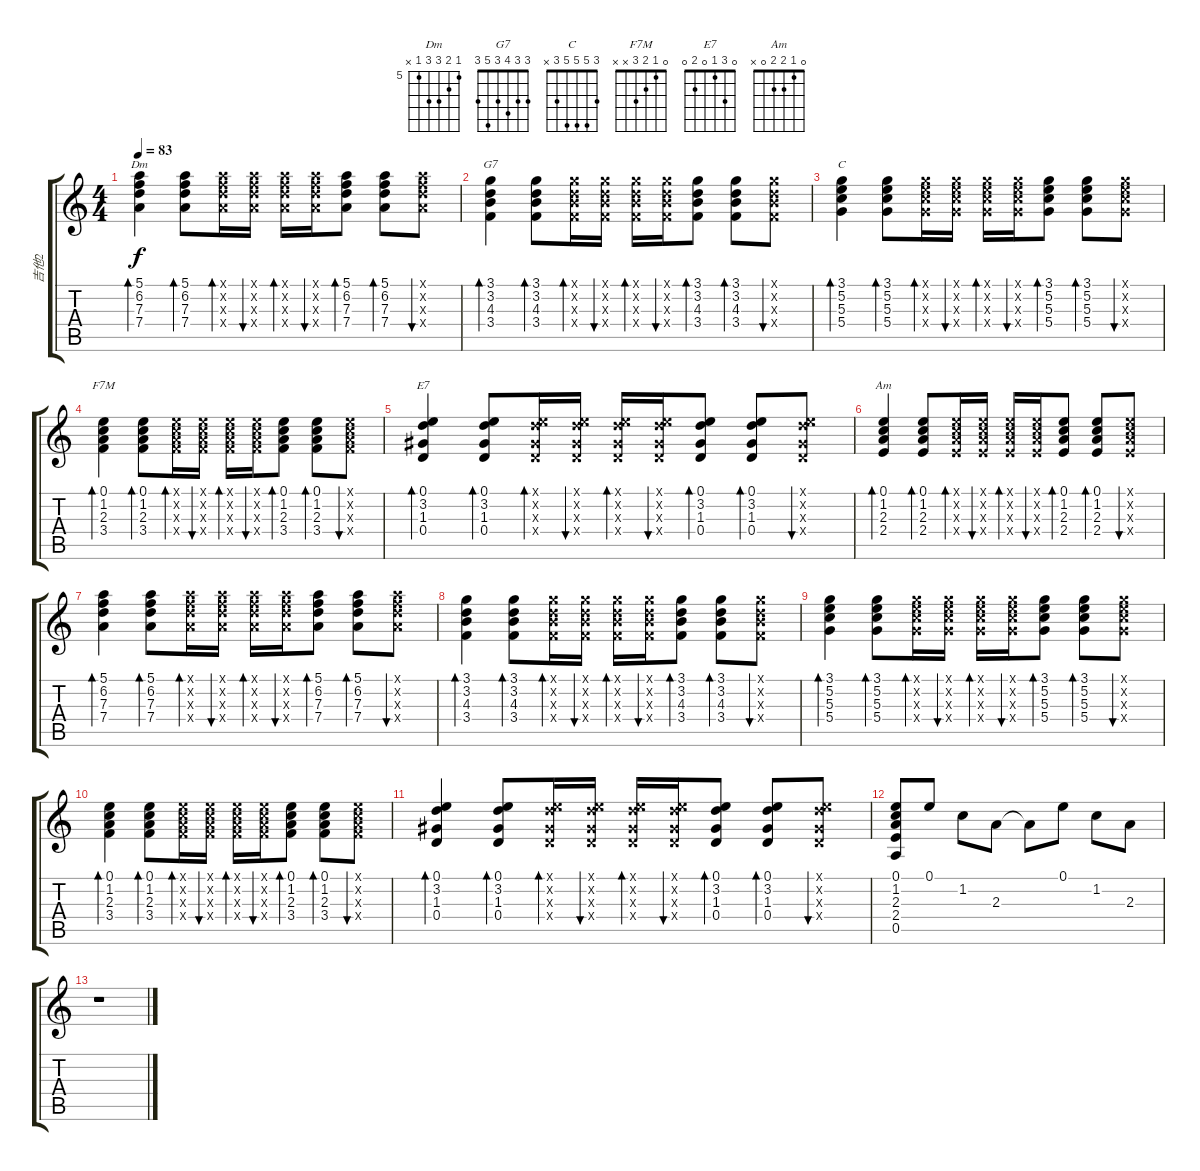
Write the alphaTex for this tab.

\track ("吉他2" "吉他2") {instrument electricguitarclean}
\staff {score tabs}
\tuning (E4 B3 G3 D3 A2 E2) {hide}
\chord ("Dm" 5 6 7 7 5 x) {firstfret 5}
\chord ("G7" 3 3 4 3 5 3)
\chord ("C" 3 5 5 5 3 x)
\chord ("F7M" 0 1 2 3 x x)
\chord ("E7" 0 3 1 0 2 0)
\chord ("Am" 0 1 2 2 0 x)
\ts (4 4)
\tempo 83
\clef g2
\ks c
(5.1 6.2 7.3 7.4).4{bd 60 ch "Dm" dy f} (5.1 6.2 7.3 7.4).8{bd 60} (5.1{x} 6.2{x} 7.3{x} 7.4{x}).16{bd 60} (5.1{x} 6.2{x} 7.3{x} 7.4{x}).16{bu 60} (5.1{x} 6.2{x} 7.3{x} 7.4{x}).16{bd 60} (5.1{x} 6.2{x} 7.3{x} 7.4{x}).16{bu 60} (5.1 6.2 7.3 7.4).8{bd 60} (5.1 6.2 7.3 7.4).8{bd 60} (5.1{x} 6.2{x} 7.3{x} 7.4{x}).8{bu 60} |
(3.1 3.2 4.3 3.4).4{bd 60 ch "G7"} (3.1 3.2 4.3 3.4).8{bd 60} (3.1{x} 3.2{x} 4.3{x} 3.4{x}).16{bd 60} (3.1{x} 3.2{x} 4.3{x} 3.4{x}).16{bu 60} (3.1{x} 3.2{x} 4.3{x} 3.4{x}).16{bd 60} (3.1{x} 3.2{x} 4.3{x} 3.4{x}).16{bu 60} (3.1 3.2 4.3 3.4).8{bd 60} (3.1 3.2 4.3 3.4).8{bd 60} (3.1{x} 3.2{x} 4.3{x} 3.4{x}).8{bu 60} |
(3.1 5.2 5.3 5.4).4{bd 60 ch "C"} (3.1 5.2 5.3 5.4).8{bd 60} (3.1{x} 5.2{x} 5.3{x} 5.4{x}).16{bd 60} (3.1{x} 5.2{x} 5.3{x} 5.4{x}).16{bu 60} (3.1{x} 5.2{x} 5.3{x} 5.4{x}).16{bd 60} (3.1{x} 5.2{x} 5.3{x} 5.4{x}).16{bu 60} (3.1 5.2 5.3 5.4).8{bd 60} (3.1 5.2 5.3 5.4).8{bd 60} (3.1{x} 5.2{x} 5.3{x} 5.4{x}).8{bu 60} |
(0.1 1.2 2.3 3.4).4{bd 60 ch "F7M"} (0.1 1.2 2.3 3.4).8{bd 60} (0.1{x} 1.2{x} 2.3{x} 3.4{x}).16{bd 60} (0.1{x} 1.2{x} 2.3{x} 3.4{x}).16{bu 60} (0.1{x} 1.2{x} 2.3{x} 3.4{x}).16{bd 60} (0.1{x} 1.2{x} 2.3{x} 3.4{x}).16{bu 60} (0.1 1.2 2.3 3.4).8{bd 60} (0.1 1.2 2.3 3.4).8{bd 60} (0.1{x} 1.2{x} 2.3{x} 3.4{x}).8{bu 60} |
(0.1 3.2 1.3 0.4).4{bd 60 ch "E7"} (0.1 3.2 1.3 0.4).8{bd 60} (0.1{x} 3.2{x} 1.3{x} 0.4{x}).16{bd 60} (0.1{x} 3.2{x} 1.3{x} 0.4{x}).16{bu 60} (0.1{x} 3.2{x} 1.3{x} 0.4{x}).16{bd 60} (0.1{x} 3.2{x} 1.3{x} 0.4{x}).16{bu 60} (0.1 3.2 1.3 0.4).8{bd 60} (0.1 3.2 1.3 0.4).8{bd 60} (0.1{x} 3.2{x} 1.3{x} 0.4{x}).8{bu 60} |
(0.1 1.2 2.3 2.4).4{bd 60 ch "Am"} (0.1 1.2 2.3 2.4).8{bd 60} (0.1{x} 1.2{x} 2.3{x} 2.4{x}).16{bd 60} (0.1{x} 1.2{x} 2.3{x} 2.4{x}).16{bu 60} (0.1{x} 1.2{x} 2.3{x} 2.4{x}).16{bd 60} (0.1{x} 1.2{x} 2.3{x} 2.4{x}).16{bu 60} (0.1 1.2 2.3 2.4).8{bd 60} (0.1 1.2 2.3 2.4).8{bd 60} (0.1{x} 1.2{x} 2.3{x} 2.4{x}).8{bu 60} |
(5.1 6.2 7.3 7.4).4{bd 60} (5.1 6.2 7.3 7.4).8{bd 60} (5.1{x} 6.2{x} 7.3{x} 7.4{x}).16{bd 60} (5.1{x} 6.2{x} 7.3{x} 7.4{x}).16{bu 60} (5.1{x} 6.2{x} 7.3{x} 7.4{x}).16{bd 60} (5.1{x} 6.2{x} 7.3{x} 7.4{x}).16{bu 60} (5.1 6.2 7.3 7.4).8{bd 60} (5.1 6.2 7.3 7.4).8{bd 60} (5.1{x} 6.2{x} 7.3{x} 7.4{x}).8{bu 60} |
(3.1 3.2 4.3 3.4).4{bd 60} (3.1 3.2 4.3 3.4).8{bd 60} (3.1{x} 3.2{x} 4.3{x} 3.4{x}).16{bd 60} (3.1{x} 3.2{x} 4.3{x} 3.4{x}).16{bu 60} (3.1{x} 3.2{x} 4.3{x} 3.4{x}).16{bd 60} (3.1{x} 3.2{x} 4.3{x} 3.4{x}).16{bu 60} (3.1 3.2 4.3 3.4).8{bd 60} (3.1 3.2 4.3 3.4).8{bd 60} (3.1{x} 3.2{x} 4.3{x} 3.4{x}).8{bu 60} |
(3.1 5.2 5.3 5.4).4{bd 60} (3.1 5.2 5.3 5.4).8{bd 60} (3.1{x} 5.2{x} 5.3{x} 5.4{x}).16{bd 60} (3.1{x} 5.2{x} 5.3{x} 5.4{x}).16{bu 60} (3.1{x} 5.2{x} 5.3{x} 5.4{x}).16{bd 60} (3.1{x} 5.2{x} 5.3{x} 5.4{x}).16{bu 60} (3.1 5.2 5.3 5.4).8{bd 60} (3.1 5.2 5.3 5.4).8{bd 60} (3.1{x} 5.2{x} 5.3{x} 5.4{x}).8{bu 60} |
(0.1 1.2 2.3 3.4).4{bd 60} (0.1 1.2 2.3 3.4).8{bd 60} (0.1{x} 1.2{x} 2.3{x} 3.4{x}).16{bd 60} (0.1{x} 1.2{x} 2.3{x} 3.4{x}).16{bu 60} (0.1{x} 1.2{x} 2.3{x} 3.4{x}).16{bd 60} (0.1{x} 1.2{x} 2.3{x} 3.4{x}).16{bu 60} (0.1 1.2 2.3 3.4).8{bd 60} (0.1 1.2 2.3 3.4).8{bd 60} (0.1{x} 1.2{x} 2.3{x} 3.4{x}).8{bu 60} |
(0.1 3.2 1.3 0.4).4{bd 60} (0.1 3.2 1.3 0.4).8{bd 60} (0.1{x} 3.2{x} 1.3{x} 0.4{x}).16{bd 60} (0.1{x} 3.2{x} 1.3{x} 0.4{x}).16{bu 60} (0.1{x} 3.2{x} 1.3{x} 0.4{x}).16{bd 60} (0.1{x} 3.2{x} 1.3{x} 0.4{x}).16{bu 60} (0.1 3.2 1.3 0.4).8{bd 60} (0.1 3.2 1.3 0.4).8{bd 60} (0.1{x} 3.2{x} 1.3{x} 0.4{x}).8{bu 60} |
(0.1 1.2 2.3 2.4 0.5).8 0.1.8 1.2.8 2.3.8 2.3{t}.8 0.1.8 1.2.8 2.3.8 |
r.1
